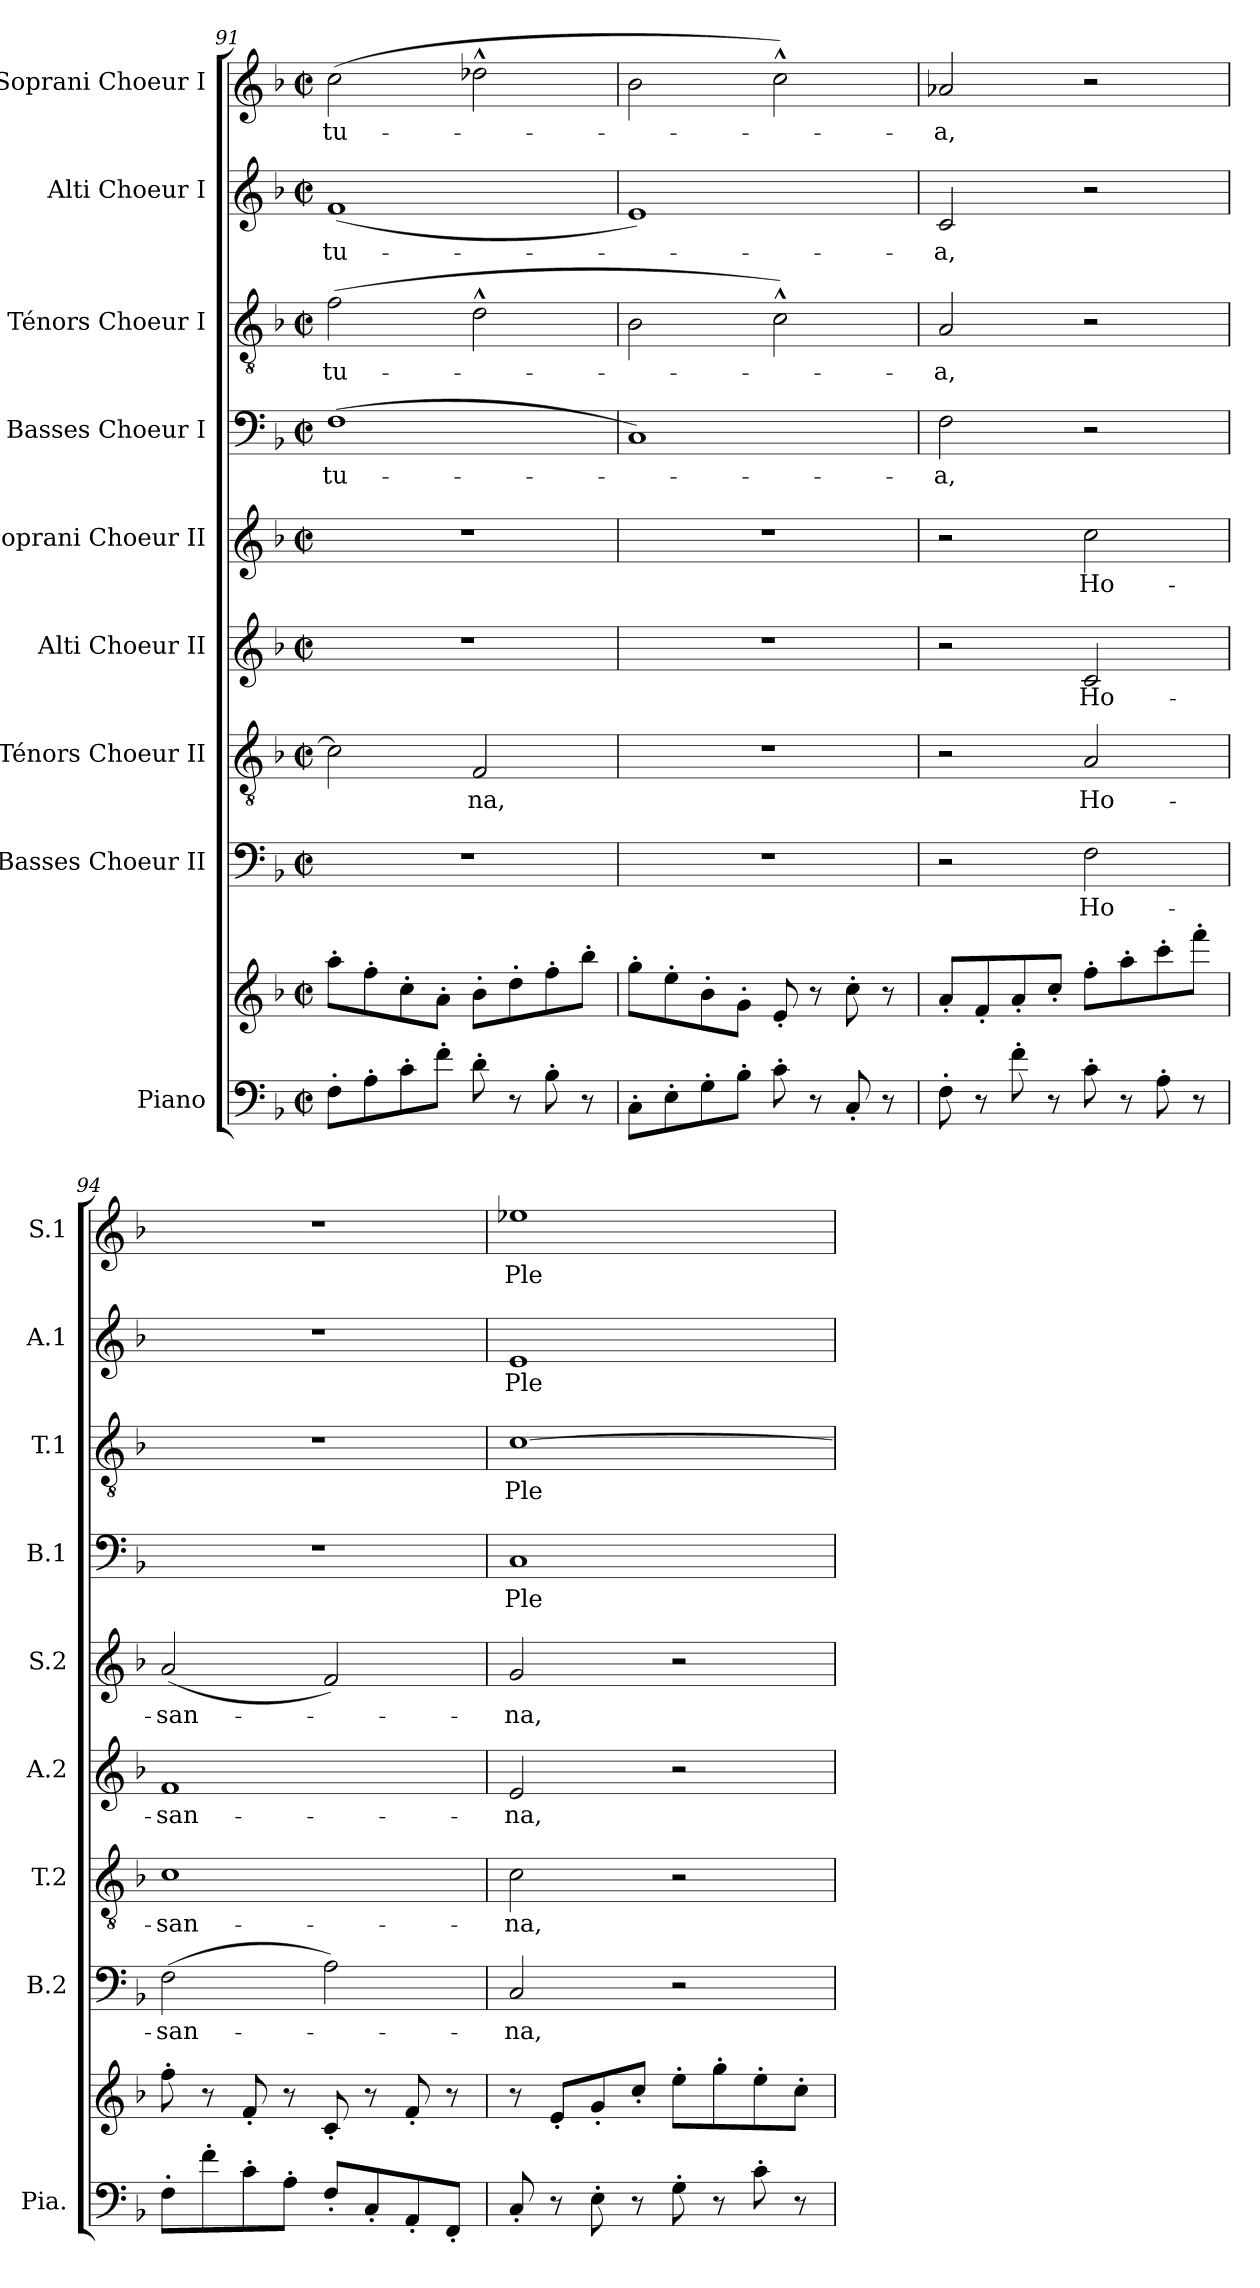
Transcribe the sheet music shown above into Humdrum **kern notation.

**kern	**kern	**kern	**text	**kern	**text	**kern	**text	**kern	**text	**kern	**text	**kern	**text	**kern	**text	**kern	**text
*part9	*part9	*part8	*part8	*part7	*part7	*part6	*part6	*part5	*part5	*part4	*part4	*part3	*part3	*part2	*part2	*part1	*part1
*staff10	*staff9	*staff8	*staff8	*staff7	*staff7	*staff6	*staff6	*staff5	*staff5	*staff4	*staff4	*staff3	*staff3	*staff2	*staff2	*staff1	*staff1
*I"Piano	*	*I"Basses Choeur II	*	*I"Ténors Choeur II	*	*I"Alti Choeur II	*	*I"Soprani Choeur II	*	*I"Basses Choeur I	*	*I"Ténors Choeur I	*	*I"Alti Choeur I	*	*I"Soprani Choeur I	*
*I'Pia.	*	*I'B.2	*	*I'T.2	*	*I'A.2	*	*I'S.2	*	*I'B.1	*	*I'T.1	*	*I'A.1	*	*I'S.1	*
*clefF4	*clefG2	*clefF4	*	*clefGv2	*	*clefG2	*	*clefG2	*	*clefF4	*	*clefGv2	*	*clefG2	*	*clefG2	*
*	*	*	*	*	*	*	*	*	*	*	*	*	*	*	*	*ITrd2c3	*
*k[b-]	*k[b-]	*k[b-]	*	*k[b-]	*	*k[b-]	*	*k[b-]	*	*k[b-]	*	*k[b-]	*	*k[b-]	*	*k[f#c#]	*
*M2/2	*M2/2	*M2/2	*	*M2/2	*	*M2/2	*	*M2/2	*	*M2/2	*	*M2/2	*	*M2/2	*	*M2/2	*
*met(c|)	*met(c|)	*met(c|)	*	*met(c|)	*	*met(c|)	*	*met(c|)	*	*met(c|)	*	*met(c|)	*	*met(c|)	*	*met(c|)	*
=91	=91	=91	=91	=91	=91	=91	=91	=91	=91	=91	=91	=91	=91	=91	=91	=91	=91
8F'\L	8aa'\L	1r	.	2c\]	.	1r	.	1r	.	(1F	tu-	(2f\	tu-	(>1f	tu-	(2ai\	tu-
8A'\	8ff'\	.	.	.	.	.	.	.	.	.	.	.	.	.	.	.	.
8c'\	8cc'\	.	.	.	.	.	.	.	.	.	.	.	.	.	.	.	.
8f'\J	8a'\J	.	.	.	.	.	.	.	.	.	.	.	.	.	.	.	.
8d'\	8b-'\L	.	.	2F/	-na,	.	.	.	.	.	.	2d^^\	.	.	.	2b-X^^i\	.
8r	8dd'\	.	.	.	.	.	.	.	.	.	.	.	.	.	.	.	.
8B-'\	8ff'\	.	.	.	.	.	.	.	.	.	.	.	.	.	.	.	.
8r	8bb-'\J	.	.	.	.	.	.	.	.	.	.	.	.	.	.	.	.
!!LO:PB:g=z
=92	=92	=92	=92	=92	=92	=92	=92	=92	=92	=92	=92	=92	=92	=92	=92	=92	=92
8C'\L	8gg'\L	1r	.	1r	.	1r	.	1r	.	1C)	.	2B-\	.	1e)	.	2gi\	.
8E'\	8ee'\	.	.	.	.	.	.	.	.	.	.	.	.	.	.	.	.
8G'\	8b-'\	.	.	.	.	.	.	.	.	.	.	.	.	.	.	.	.
8B-'\J	8g'\J	.	.	.	.	.	.	.	.	.	.	.	.	.	.	.	.
8c'\	8e'/	.	.	.	.	.	.	.	.	.	.	2c^^\)	.	.	.	2a^^i\)	.
8r	8r	.	.	.	.	.	.	.	.	.	.	.	.	.	.	.	.
8C'/	8cc'\	.	.	.	.	.	.	.	.	.	.	.	.	.	.	.	.
8r	8r	.	.	.	.	.	.	.	.	.	.	.	.	.	.	.	.
=93	=93	=93	=93	=93	=93	=93	=93	=93	=93	=93	=93	=93	=93	=93	=93	=93	=93
*	*	*^	*	*^	*	*^	*	*	*	*	*	*	*	*	*	*	*
8F'\	8a'/L	2r	2ryy	.	2r	2ryy	.	2r	2ryy	.	2r	.	2F\	-a,	2A/	-a,	2c/	-a,	2fni/	-a,
8r	8f'/	.	.	.	.	.	.	.	.	.	.	.	.	.	.	.	.	.	.	.
8f'\	8a'/	.	.	.	.	.	.	.	.	.	.	.	.	.	.	.	.	.	.	.
8r	8cc'/J	.	.	.	.	.	.	.	.	.	.	.	.	.	.	.	.	.	.	.
8c'\	8ff'\L	2F\	2ryy	Ho-	2A/	2ryy	Ho-	2c/	2ryy	Ho-	2cci\	Ho-	2r	.	2r	.	2r	.	2r	.
8r	8aa'\	.	.	.	.	.	.	.	.	.	.	.	.	.	.	.	.	.	.	.
8A'\	8ccc'\	.	.	.	.	.	.	.	.	.	.	.	.	.	.	.	.	.	.	.
8r	8fff'\J	.	.	.	.	.	.	.	.	.	.	.	.	.	.	.	.	.	.	.
*	*	*v	*v	*	*	*	*	*v	*v	*	*	*	*	*	*	*	*	*	*	*
*	*	*	*	*v	*v	*	*	*	*	*	*	*	*	*	*	*	*	*
=94	=94	=94	=94	=94	=94	=94	=94	=94	=94	=94	=94	=94	=94	=94	=94	=94	=94
8F'\L	8ff'\	(2F\	-san-	1c	-san-	1f	-san-	(2ai/	-san-	1r	.	1r	.	1r	.	1r	.
8f'\	8r	.	.	.	.	.	.	.	.	.	.	.	.	.	.	.	.
8c'\	8f'/	.	.	.	.	.	.	.	.	.	.	.	.	.	.	.	.
8A'\J	8r	.	.	.	.	.	.	.	.	.	.	.	.	.	.	.	.
8F'/L	8c'/	2A\)	.	.	.	.	.	2fi/)	.	.	.	.	.	.	.	.	.
8C'/	8r	.	.	.	.	.	.	.	.	.	.	.	.	.	.	.	.
8AA'/	8f'/	.	.	.	.	.	.	.	.	.	.	.	.	.	.	.	.
8FF'/J	8r	.	.	.	.	.	.	.	.	.	.	.	.	.	.	.	.
=95	=95	=95	=95	=95	=95	=95	=95	=95	=95	=95	=95	=95	=95	=95	=95	=95	=95
8C'/	8r	2C/	-na,	2c\	-na,	2e/	-na,	2gi/	-na,	1C	Ple-	[1c	Ple-	1e	Ple-	1ccni	Ple-
8r	8e'/L	.	.	.	.	.	.	.	.	.	.	.	.	.	.	.	.
8E'\	8g'/	.	.	.	.	.	.	.	.	.	.	.	.	.	.	.	.
8r	8cc'/J	.	.	.	.	.	.	.	.	.	.	.	.	.	.	.	.
8G'\	8ee'\L	2r	.	2r	.	2r	.	2r	.	.	.	.	.	.	.	.	.
8r	8gg'\	.	.	.	.	.	.	.	.	.	.	.	.	.	.	.	.
8c'\	8ee'\	.	.	.	.	.	.	.	.	.	.	.	.	.	.	.	.
8r	8cc'\J	.	.	.	.	.	.	.	.	.	.	.	.	.	.	.	.
=	=	=	=	=	=	=	=	=	=	=	=	=	=	=	=	=	=
*-	*-	*-	*-	*-	*-	*-	*-	*-	*-	*-	*-	*-	*-	*-	*-	*-	*-
